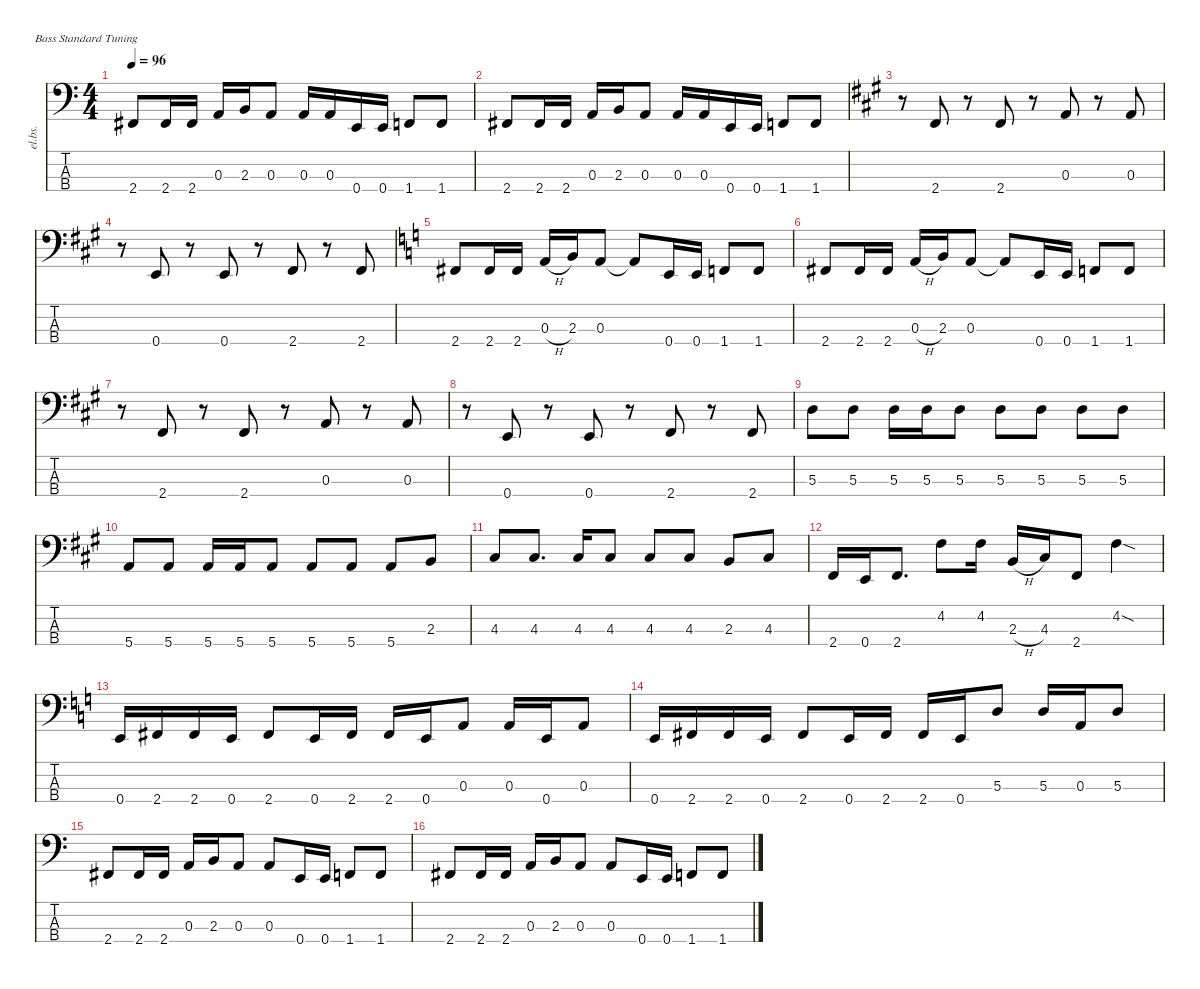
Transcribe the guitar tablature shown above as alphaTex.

\defaultSystemsLayout 4
\hideDynamics
\bracketExtendMode nobrackets
\track ("Track 4" "el.bs.") {instrument electricbassfinger}
\staff {score tabs}
\tuning (G2 D2 A1 E1)
\ts (4 4)
\tempo 96
\clef f4
\ks c
2.4{acc #}.8{dy f} 2.4{acc #}.16 2.4{acc #}.16 0.3.16 2.3.16 0.3.8 0.3.16 0.3.16 0.4.16 0.4.16 1.4.8 1.4.8 |
2.4{acc #}.8 2.4{acc #}.16 2.4{acc #}.16 0.3.16 2.3.16 0.3.8 0.3.16 0.3.16 0.4.16 0.4.16 1.4.8 1.4.8 |
\ks a
r.8 2.4{acc #}.8 r.8 2.4{acc #}.8 r.8 0.3{acc forcenatural}.8 r.8 0.3{acc forcenatural}.8 |
r.8 0.4{acc forcenatural}.8 r.8 0.4{acc forcenatural}.8 r.8 2.4{acc #}.8 r.8 2.4{acc #}.8 |
\ks c
2.4{acc #}.8 2.4{acc #}.16 2.4{acc #}.16 0.3{h}.16 2.3.16 0.3.8 0.3{t}.8 0.4.16 0.4.16 1.4.8 1.4.8 |
2.4{acc #}.8 2.4{acc #}.16 2.4{acc #}.16 0.3{h}.16 2.3.16 0.3.8 0.3{t}.8 0.4.16 0.4.16 1.4.8 1.4.8 |
\ks a
r.8 2.4{acc #}.8 r.8 2.4{acc #}.8 r.8 0.3{acc forcenatural}.8 r.8 0.3{acc forcenatural}.8 |
r.8 0.4{acc forcenatural}.8 r.8 0.4{acc forcenatural}.8 r.8 2.4{acc #}.8 r.8 2.4{acc #}.8 |
5.3{acc forcenatural}.8 5.3{acc forcenatural}.8 5.3{acc forcenatural}.16 5.3{acc forcenatural}.16 5.3{acc forcenatural}.8 5.3{acc forcenatural}.8 5.3{acc forcenatural}.8 5.3{acc forcenatural}.8 5.3{acc forcenatural}.8 |
5.4{acc forcenatural}.8 5.4{acc forcenatural}.8 5.4{acc forcenatural}.16 5.4{acc forcenatural}.16 5.4{acc forcenatural}.8 5.4{acc forcenatural}.8 5.4{acc forcenatural}.8 5.4{acc forcenatural}.8 2.3{acc forcenatural}.8 |
4.3{acc #}.8 4.3{acc #}.8{d} 4.3{acc #}.16 4.3{acc #}.8 4.3{acc #}.8 4.3{acc #}.8 2.3{acc forcenatural}.8 4.3{acc #}.8 |
2.4{acc #}.16 0.4{acc forcenatural}.16 2.4{acc #}.8{d} 4.2{acc #}.8 4.2{acc #}.16 2.3{h acc forcenatural}.16 4.3{acc #}.16 2.4{acc #}.8 4.2{sod acc #}.4 |
\ks c
0.4.16 2.4{acc #}.16 2.4{acc #}.16 0.4.16 2.4{acc #}.8 0.4.16 2.4{acc #}.16 2.4{acc #}.16 0.4.16 0.3.8 0.3.16 0.4.16 0.3.8 |
0.4.16 2.4{acc #}.16 2.4{acc #}.16 0.4.16 2.4{acc #}.8 0.4.16 2.4{acc #}.16 2.4{acc #}.16 0.4.16 5.3.8 5.3.16 0.3.16 5.3.8 |
2.4{acc #}.8 2.4{acc #}.16 2.4{acc #}.16 0.3.16 2.3.16 0.3.8 0.3.8 0.4.16 0.4.16 1.4.8 1.4.8 |
2.4{acc #}.8 2.4{acc #}.16 2.4{acc #}.16 0.3.16 2.3.16 0.3.8 0.3.8 0.4.16 0.4.16 1.4.8 1.4.8
